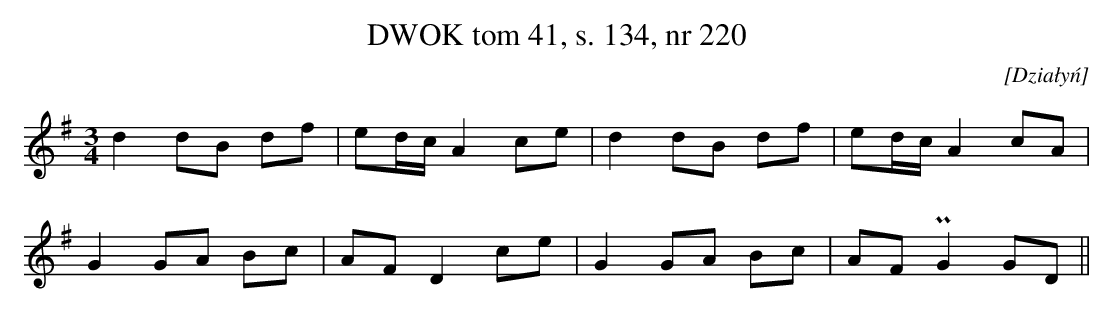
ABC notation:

X:1
T:DWOK tom 41, s. 134, nr 220
O:[Działyń]
L:1/16
M:3/4
K:G
d4 d2B2 d2f2|e2dc A4 c2e2|d4 d2B2 d2f2|e2dc A4 c2A2|
G4 G2A2 B2c2|A2F2 D4 c2e2|G4 G2A2 B2c2|A2F2 PG4 G2D2||
